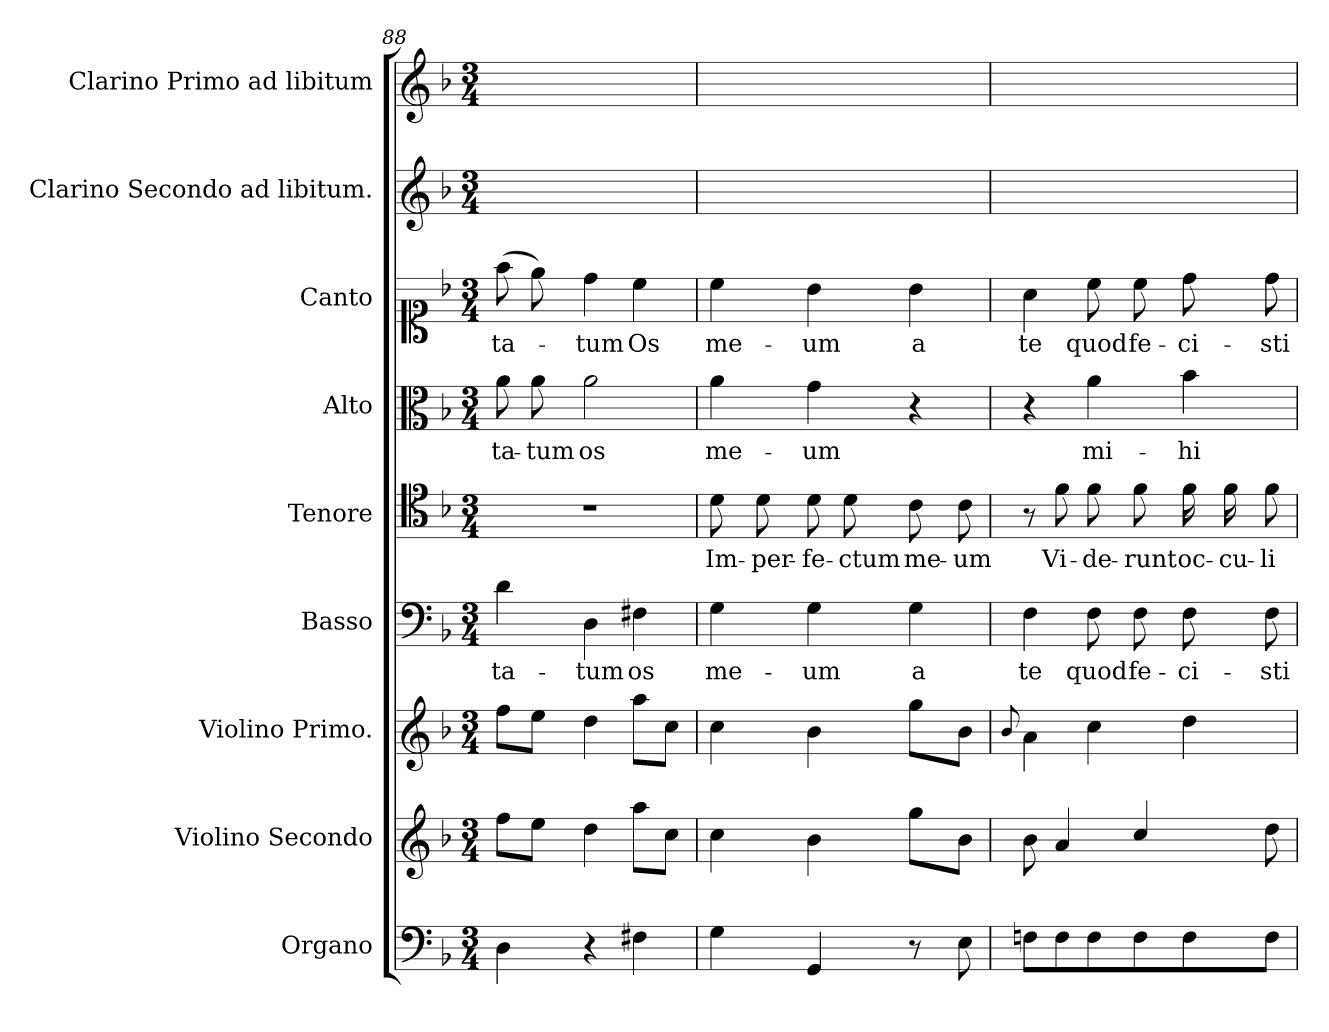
**kern	**kern	**kern	**kern	**text	**kern	**text	**kern	**text	**kern	**text	**kern	**kern
*part9	*part8	*part7	*part6	*part6	*part5	*part5	*part4	*part4	*part3	*part3	*part2	*part1
*staff9	*staff8	*staff7	*staff6	*staff6	*staff5	*staff5	*staff4	*staff4	*staff3	*staff3	*staff2	*staff1
*I"Organo	*I"Violino Secondo	*I"Violino Primo.	*I"Basso	*	*I"Tenore	*	*I"Alto	*	*I"Canto	*	*I"Clarino Secondo ad libitum.	*I"Clarino Primo ad libitum
*I'org	*	*I'vl I	*I'B	*	*I'T	*	*I'A	*	*I'C	*	*I'clno II	*I'clno I
*clefF4	*clefG2	*clefG2	*clefF4	*	*clefC4	*	*clefC3	*	*clefC1	*	*clefG2	*clefG2
*k[b-]	*k[b-]	*k[b-]	*k[b-]	*	*k[b-]	*	*k[b-]	*	*k[b-]	*	*k[b-]	*k[b-]
*F:	*F:	*F:	*F:	*	*F:	*	*F:	*	*F:	*	*F:	*F:
*M3/4	*M3/4	*M3/4	*M3/4	*	*M3/4	*	*M3/4	*	*M3/4	*	*M3/4	*M3/4
=88	=88	=88	=88	=88	=88	=88	=88	=88	=88	=88	=88	=88
4D\	8ff\L	8ff\L	4d\	-ta-	2.r	.	8a\	-ta-	(8ff\	-ta-	2.ryy	2.ryy
.	8ee\J	8ee\J	.	.	.	.	8a\	-tum	8ee\)	.	.	.
4r	4dd\	4dd\	4D\	-tum	.	.	2a\	os	4dd\	-tum	.	.
4F#X\	8aa\L	8aa\L	4F#X\	os	.	.	.	.	4cc\	Os	.	.
.	8cc\J	8cc\J	.	.	.	.	.	.	.	.	.	.
=89	=89	=89	=89	=89	=89	=89	=89	=89	=89	=89	=89	=89
4G\	4cc\	4cc\	4G\	me-	8d\	Im-	4a\	me-	4cc\	me-	2.ryy	2.ryy
.	.	.	.	.	8d\	-per-	.	.	.	.	.	.
4GG/	4b-\	4b-\	4G\	-um	8d\	-fe-	4g\	-um	4b-\	-um	.	.
.	.	.	.	.	8d\	-ctum	.	.	.	.	.	.
8r	8gg\L	8gg\L	4G\	a	8c\	me-	4r	.	4b-\	a	.	.
8E\	8b-\J	8b-\J	.	.	8c\	-um	.	.	.	.	.	.
=90	=90	=90	=90	=90	=90	=90	=90	=90	=90	=90	=90	=90
.	.	8qqb-/	.	.	.	.	.	.	.	.	.	.
8Fn\L	8b-\	4a\	4F\	te	8r	.	4r	.	4a\	te	2.ryy	2.ryy
8F\	4a/	.	.	.	8f\	Vi-	.	.	.	.	.	.
8F\	.	4cc\	8F\	quod	8f\	-de-	4a\	mi-	8cc\	quod	.	.
8F\	4cc/	.	8F\	fe-	8f\	-runt	.	.	8cc\	fe-	.	.
8F\	.	4dd\	8F\	-ci-	16f\	oc-	4b-\	-hi	8dd\	-ci-	.	.
.	.	.	.	.	16f\	-cu-	.	.	.	.	.	.
8F\J	8dd\	.	8F\	-sti	8f\	-li	.	.	8dd\	-sti	.	.
=	=	=	=	=	=	=	=	=	=	=	=	=
*-	*-	*-	*-	*-	*-	*-	*-	*-	*-	*-	*-	*-
